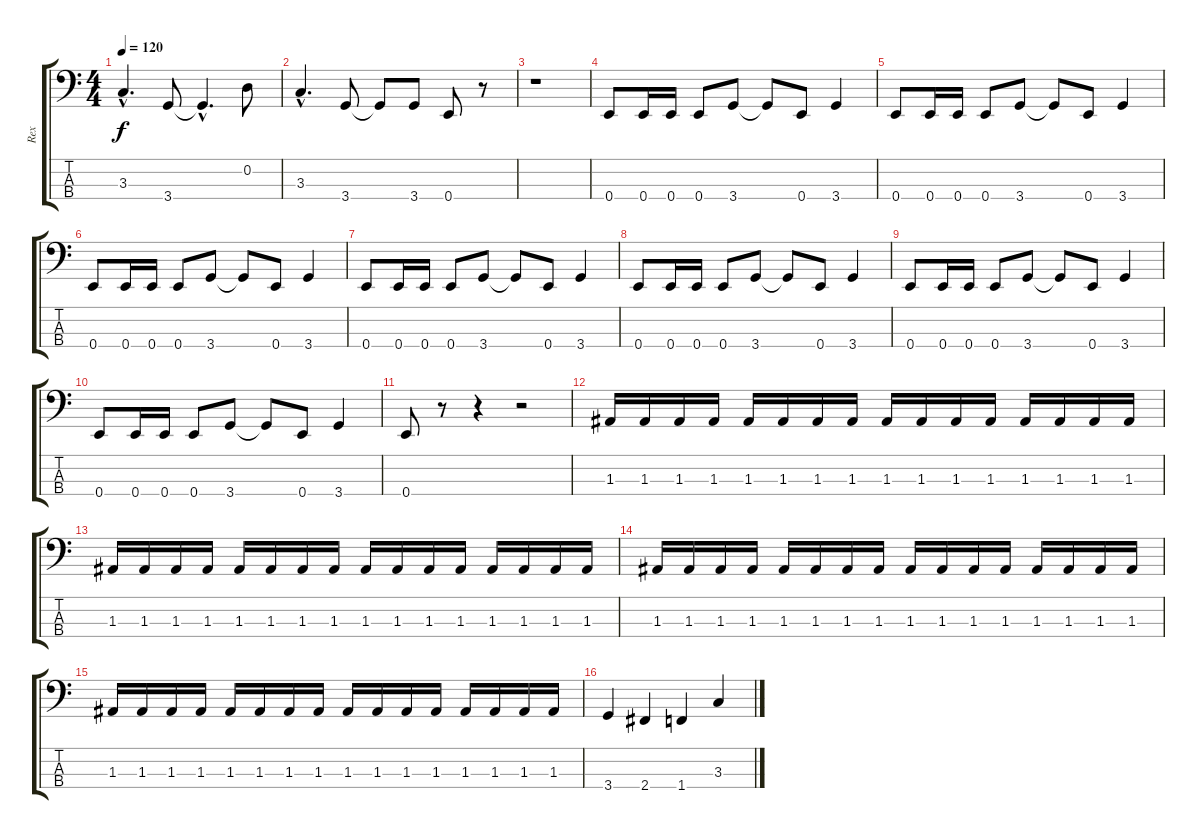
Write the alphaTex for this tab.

\track ("Rex" "Rex") {instrument electricbasspick}
\staff {score tabs}
\tuning (G2 D2 A1 E1) {hide}
\ts (4 4)
\tempo 120
\clef f4
\ks c
3.3{hac}.4{d dy f} 3.4.8 3.4{hac t}.4{d} 0.2.8 |
3.3{hac}.4{d} 3.4.8 3.4{t}.8 3.4.8 0.4.8 r.8 |
r.1 |
0.4.8 0.4.16 0.4.16 0.4.8 3.4.8 3.4{t}.8 0.4.8 3.4.4 |
0.4.8 0.4.16 0.4.16 0.4.8 3.4.8 3.4{t}.8 0.4.8 3.4.4 |
0.4.8 0.4.16 0.4.16 0.4.8 3.4.8 3.4{t}.8 0.4.8 3.4.4 |
0.4.8 0.4.16 0.4.16 0.4.8 3.4.8 3.4{t}.8 0.4.8 3.4.4 |
0.4.8 0.4.16 0.4.16 0.4.8 3.4.8 3.4{t}.8 0.4.8 3.4.4 |
0.4.8 0.4.16 0.4.16 0.4.8 3.4.8 3.4{t}.8 0.4.8 3.4.4 |
0.4.8 0.4.16 0.4.16 0.4.8 3.4.8 3.4{t}.8 0.4.8 3.4.4 |
0.4.8 r.8 r.4 r.2 |
1.3.16 1.3.16 1.3.16 1.3.16 1.3.16 1.3.16 1.3.16 1.3.16 1.3.16 1.3.16 1.3.16 1.3.16 1.3.16 1.3.16 1.3.16 1.3.16 |
1.3.16 1.3.16 1.3.16 1.3.16 1.3.16 1.3.16 1.3.16 1.3.16 1.3.16 1.3.16 1.3.16 1.3.16 1.3.16 1.3.16 1.3.16 1.3.16 |
1.3.16 1.3.16 1.3.16 1.3.16 1.3.16 1.3.16 1.3.16 1.3.16 1.3.16 1.3.16 1.3.16 1.3.16 1.3.16 1.3.16 1.3.16 1.3.16 |
1.3.16 1.3.16 1.3.16 1.3.16 1.3.16 1.3.16 1.3.16 1.3.16 1.3.16 1.3.16 1.3.16 1.3.16 1.3.16 1.3.16 1.3.16 1.3.16 |
3.4.4 2.4.4 1.4.4 3.3.4
